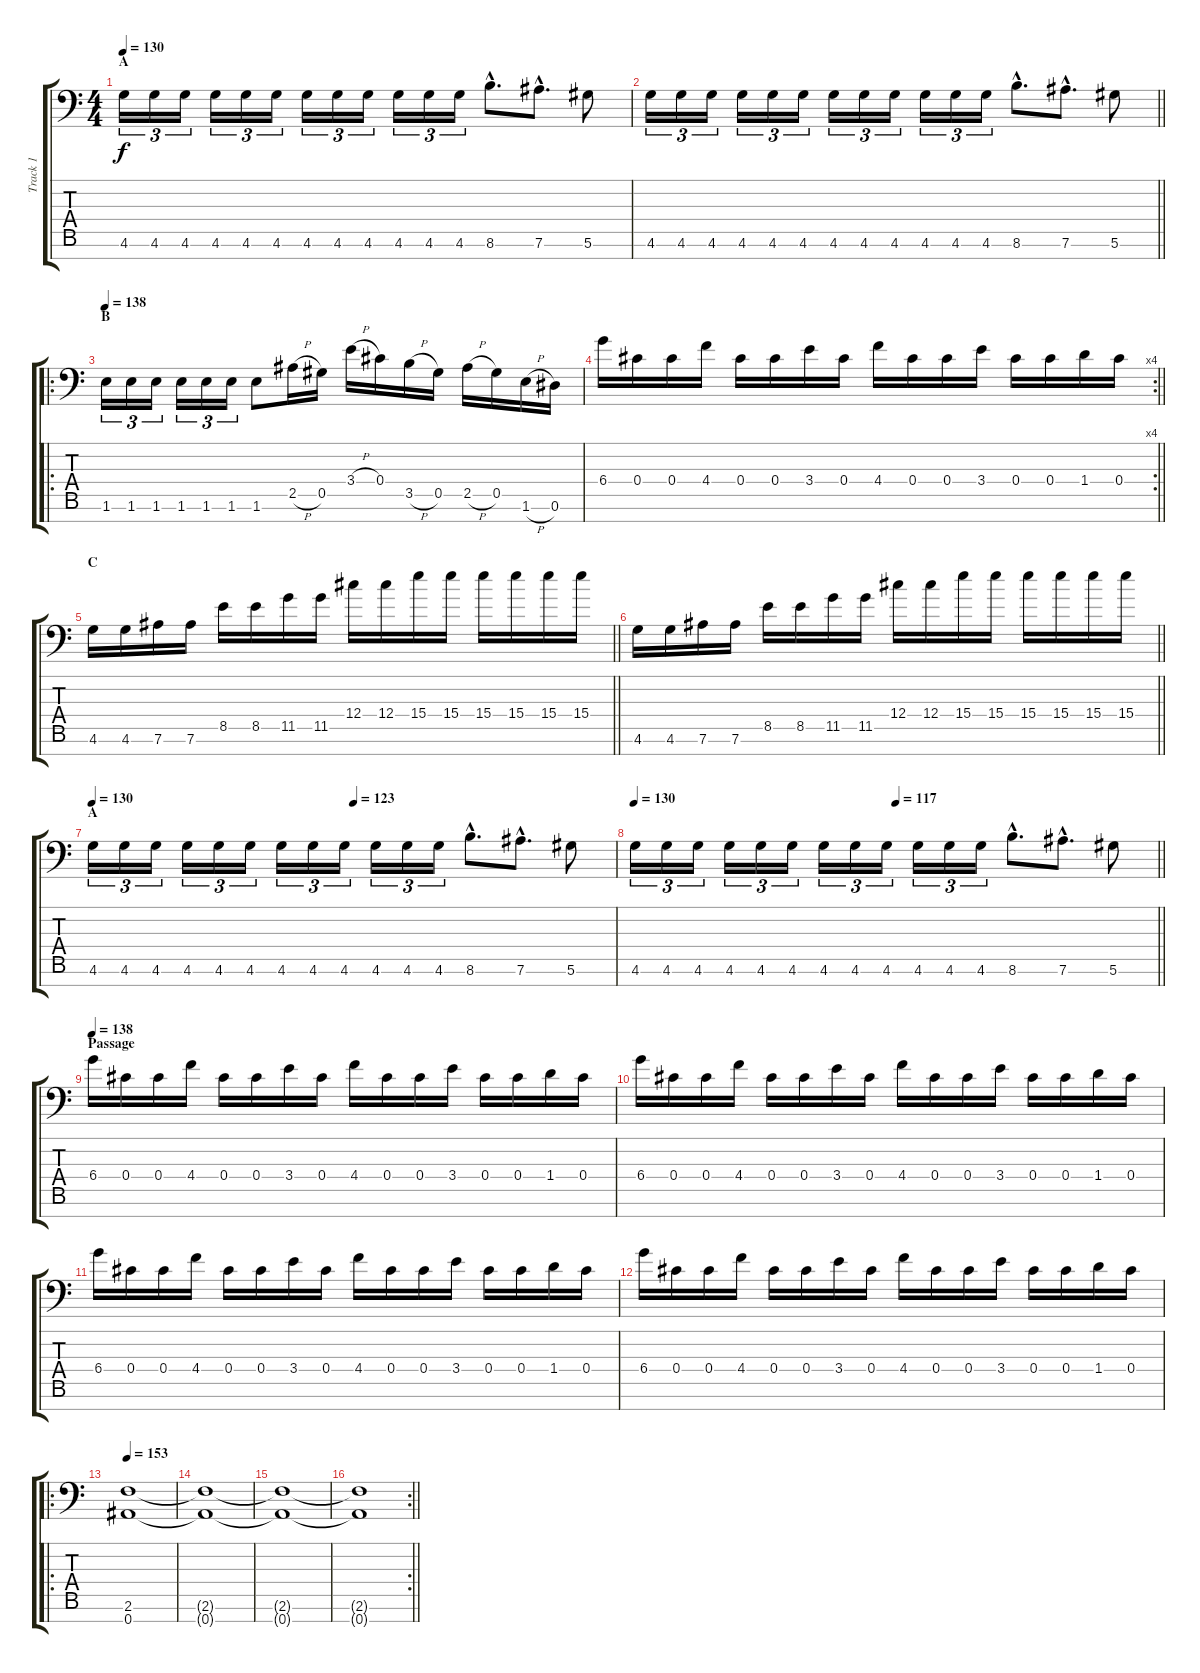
\track ("Track 1" "Track 1") {instrument distortionguitar}
\staff {score tabs}
\tuning (Eb4 Bb3 Gb3 Db3 Ab2 Eb2 Bb1) {hide}
\ts (4 4)
\section ("" "A")
\tempo 130
\clef f4
\ks c
4.6.16{tu (3 2) dy f instrument distortionguitar} 4.6.16{tu (3 2)} 4.6.16{tu (3 2)} 4.6.16{tu (3 2)} 4.6.16{tu (3 2)} 4.6.16{tu (3 2)} 4.6.16{tu (3 2)} 4.6.16{tu (3 2)} 4.6.16{tu (3 2)} 4.6.16{tu (3 2)} 4.6.16{tu (3 2)} 4.6.16{tu (3 2)} 8.6{hac}.8{d} 7.6{hac}.8{d} 5.6.8 |
\barLineRight lightlight
4.6.16{tu (3 2)} 4.6.16{tu (3 2)} 4.6.16{tu (3 2)} 4.6.16{tu (3 2)} 4.6.16{tu (3 2)} 4.6.16{tu (3 2)} 4.6.16{tu (3 2)} 4.6.16{tu (3 2)} 4.6.16{tu (3 2)} 4.6.16{tu (3 2)} 4.6.16{tu (3 2)} 4.6.16{tu (3 2)} 8.6{hac}.8{d} 7.6{hac}.8{d} 5.6.8 |
\ro
\section ("" "B")
\tempo 138
1.6.16{tu (3 2)} 1.6.16{tu (3 2)} 1.6.16{tu (3 2)} 1.6.16{tu (3 2)} 1.6.16{tu (3 2)} 1.6.16{tu (3 2)} 1.6.8 2.5{h}.16 0.5.16 3.4{h}.16 0.4.16 3.5{h}.16 0.5.16 2.5{h}.16 0.5.16 1.6{h}.16 0.6.16 |
\rc 4
\barLineRight lightlight
6.4.16 0.4.16 0.4.16 4.4.16 0.4.16 0.4.16 3.4.16 0.4.16 4.4.16 0.4.16 0.4.16 3.4.16 0.4.16 0.4.16 1.4.16 0.4.16 |
\section ("" "C")
\barLineRight lightlight
4.6.16 4.6.16 7.6.16 7.6.16 8.5.16 8.5.16 11.5.16 11.5.16 12.4.16 12.4.16 15.4.16 15.4.16 15.4.16 15.4.16 15.4.16 15.4.16 |
\barLineRight lightlight
4.6.16 4.6.16 7.6.16 7.6.16 8.5.16 8.5.16 11.5.16 11.5.16 12.4.16 12.4.16 15.4.16 15.4.16 15.4.16 15.4.16 15.4.16 15.4.16 |
\section ("" "A")
\tempo 130
\tempo (123 0.5)
4.6.16{tu (3 2)} 4.6.16{tu (3 2)} 4.6.16{tu (3 2)} 4.6.16{tu (3 2)} 4.6.16{tu (3 2)} 4.6.16{tu (3 2)} 4.6.16{tu (3 2)} 4.6.16{tu (3 2)} 4.6.16{tu (3 2)} 4.6.16{tu (3 2)} 4.6.16{tu (3 2)} 4.6.16{tu (3 2)} 8.6{hac}.8{d} 7.6{hac}.8{d} 5.6.8 |
\tempo 130
\tempo (117 0.5)
\barLineRight lightlight
4.6.16{tu (3 2)} 4.6.16{tu (3 2)} 4.6.16{tu (3 2)} 4.6.16{tu (3 2)} 4.6.16{tu (3 2)} 4.6.16{tu (3 2)} 4.6.16{tu (3 2)} 4.6.16{tu (3 2)} 4.6.16{tu (3 2)} 4.6.16{tu (3 2)} 4.6.16{tu (3 2)} 4.6.16{tu (3 2)} 8.6{hac}.8{d} 7.6{hac}.8{d} 5.6.8 |
\section ("" "Passage")
\tempo 138
6.4.16 0.4.16 0.4.16 4.4.16 0.4.16 0.4.16 3.4.16 0.4.16 4.4.16 0.4.16 0.4.16 3.4.16 0.4.16 0.4.16 1.4.16 0.4.16 |
6.4.16 0.4.16 0.4.16 4.4.16 0.4.16 0.4.16 3.4.16 0.4.16 4.4.16 0.4.16 0.4.16 3.4.16 0.4.16 0.4.16 1.4.16 0.4.16 |
6.4.16 0.4.16 0.4.16 4.4.16 0.4.16 0.4.16 3.4.16 0.4.16 4.4.16 0.4.16 0.4.16 3.4.16 0.4.16 0.4.16 1.4.16 0.4.16 |
6.4.16 0.4.16 0.4.16 4.4.16 0.4.16 0.4.16 3.4.16 0.4.16 4.4.16 0.4.16 0.4.16 3.4.16 0.4.16 0.4.16 1.4.16 0.4.16 |
\ro
\tempo 153
(2.6 0.7).1 |
(2.6{t} 0.7{t}).1 |
(2.6{t} 0.7{t}).1 |
\rc 2
\barLineRight lightlight
(2.6{t} 0.7{t}).1
